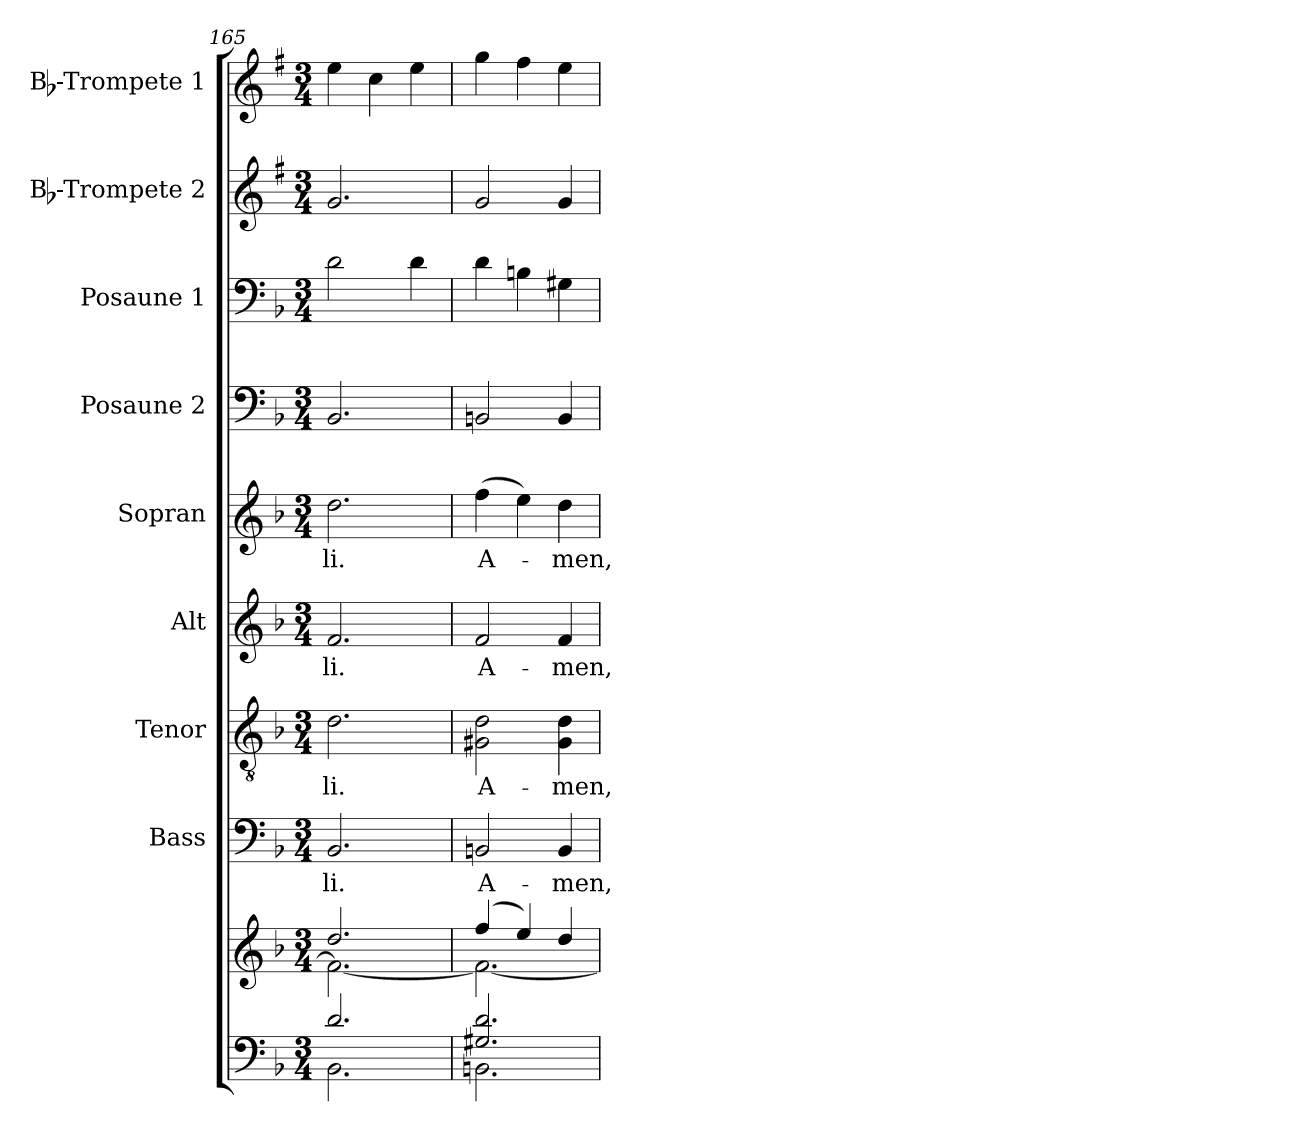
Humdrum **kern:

**kern	**kern	**kern	**text	**kern	**text	**kern	**text	**kern	**text	**kern	**kern	**kern	**kern
*part9	*part9	*part8	*part8	*part7	*part7	*part6	*part6	*part5	*part5	*part4	*part3	*part2	*part1
*staff10	*staff9	*staff8	*staff8	*staff7	*staff7	*staff6	*staff6	*staff5	*staff5	*staff4	*staff3	*staff2	*staff1
*	*	*I"Bass	*	*I"Tenor	*	*I"Alt	*	*I"Sopran	*	*I"Posaune 2	*I"Posaune 1	*I"Bb-Trompete 2	*I"Bb-Trompete 1
*	*	*I'B.	*	*I'T.	*	*I'A.	*	*I'S.	*	*I'Pos. 2	*I'Pos. 1	*I'Bb Trp. 2	*I'Bb Trp. 1
*clefF4	*clefG2	*clefF4	*	*clefGv2	*	*clefG2	*	*clefG2	*	*clefF4	*clefF4	*clefG2	*clefG2
*	*	*	*	*	*	*	*	*	*	*	*	*ITrd1c2	*ITrd1c2
*k[b-]	*k[b-]	*k[b-]	*	*k[b-]	*	*k[b-]	*	*k[b-]	*	*k[b-]	*k[b-]	*k[b-]	*k[b-]
*F:	*F:	*F:	*	*F:	*	*F:	*	*F:	*	*F:	*F:	*F:	*F:
*M3/4	*M3/4	*M3/4	*	*M3/4	*	*M3/4	*	*M3/4	*	*M3/4	*M3/4	*M3/4	*M3/4
=165	=165	=165	=165	=165	=165	=165	=165	=165	=165	=165	=165	=165	=165
*^	*^	*	*	*	*	*	*	*	*	*	*	*	*
!	!	!	!	!	!LO:LY:b	!	!LO:LY:b	!	!LO:LY:b	!	!LO:LY:b	!	!	!	!
2.d/	2.BB-\	2.dd/	2.f\_	2.BB-/	-li.	2.d\	-li.	2.f/	-li.	2.dd\	-li.	2.BB-/	2d\	2.f/	4dd\
.	.	.	.	.	.	.	.	.	.	.	.	.	.	.	4b-\
.	.	.	.	.	.	.	.	.	.	.	.	.	4d\	.	4dd\
=166	=166	=166	=166	=166	=166	=166	=166	=166	=166	=166	=166	=166	=166	=166	=166
!	!	!	!	!	!LO:LY:b	!	!LO:LY:b	!	!LO:LY:b	!	!LO:LY:b	!	!	!	!
2.G#X/ 2.d/	2.BBn\	(4ff/	2.f\_	2BBn/	A-	2G#X\ 2d\	A-	2f/	A-	(>4ff\	A-	2BBn/	4d\	2f/	4ff\
.	.	4ee/)	.	.	.	.	.	.	.	4ee\)	.	.	4Bn\	.	4ee\
!	!	!	!	!	!LO:LY:b	!	!LO:LY:b	!	!LO:LY:b	!	!LO:LY:b	!	!	!	!
.	.	4dd/	.	4BB/	-men,	4G#\ 4d\	-men,	4f/	-men,	4dd\	-men,	4BB/	4G#X\	4f/	4dd\
*v	*v	*	*	*	*	*	*	*	*	*	*	*	*	*	*
*	*v	*v	*	*	*	*	*	*	*	*	*	*	*	*
=	=	=	=	=	=	=	=	=	=	=	=	=	=
*-	*-	*-	*-	*-	*-	*-	*-	*-	*-	*-	*-	*-	*-
